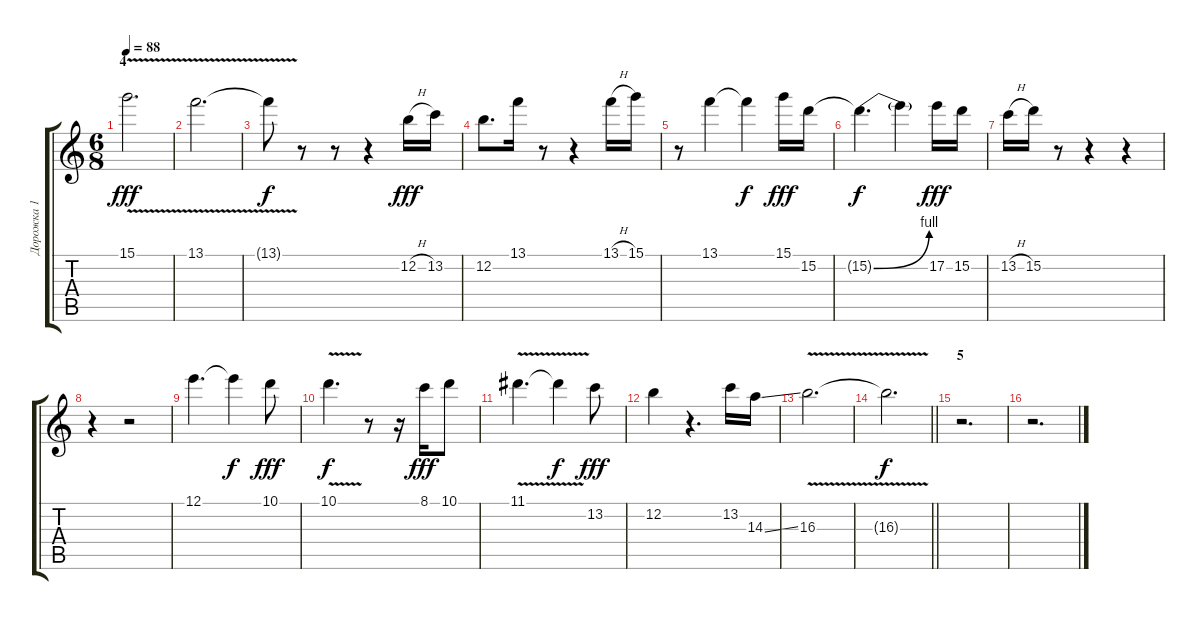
\track ("Дорожка 1" "Дорожка 1") {instrument overdrivenguitar}
\staff {score tabs}
\tuning (E4 B3 G3 D3 A2 E2) {hide}
\ts (6 8)
\section ("" "4")
\tempo 88
\clef g2
\ks c
15.1{v}.2{d dy fff} |
13.1{v}.2{d} |
13.1{t}.8{dy f} r.8 r.8 r.4 12.2{h}.16{dy fff} 13.2.16 |
12.2.8{d} 13.1.16 r.8 r.4 13.1{h}.16 15.1.16 |
r.8 13.1.4 13.1{t}.4{dy f} 15.1.16{dy fff} 15.2.16 |
15.2{be (bend 0 0 60 4) t}.4{d dy f} 15.2{t}.4 17.2.16{dy fff} 15.2.16 |
13.2{h}.16 15.2.16 r.8 r.4 r.4 |
r.4 r.2 |
12.1.4{d} 12.1{t}.4{dy f} 10.1.8{dy fff} |
10.1{v}.4{d dy f} r.8 r.16 8.1.16{dy fff} 10.1.8 |
11.1{v}.4{d} 11.1{t}.4{dy f} 13.2.8{dy fff} |
12.2.4 r.4{d} 13.2.16 14.3{ss}.16 |
16.3{v}.2{d} |
\barLineRight lightlight
16.3{t}.2{d dy f} |
\section ("" "5")
r.2{d} |
r.2{d}
